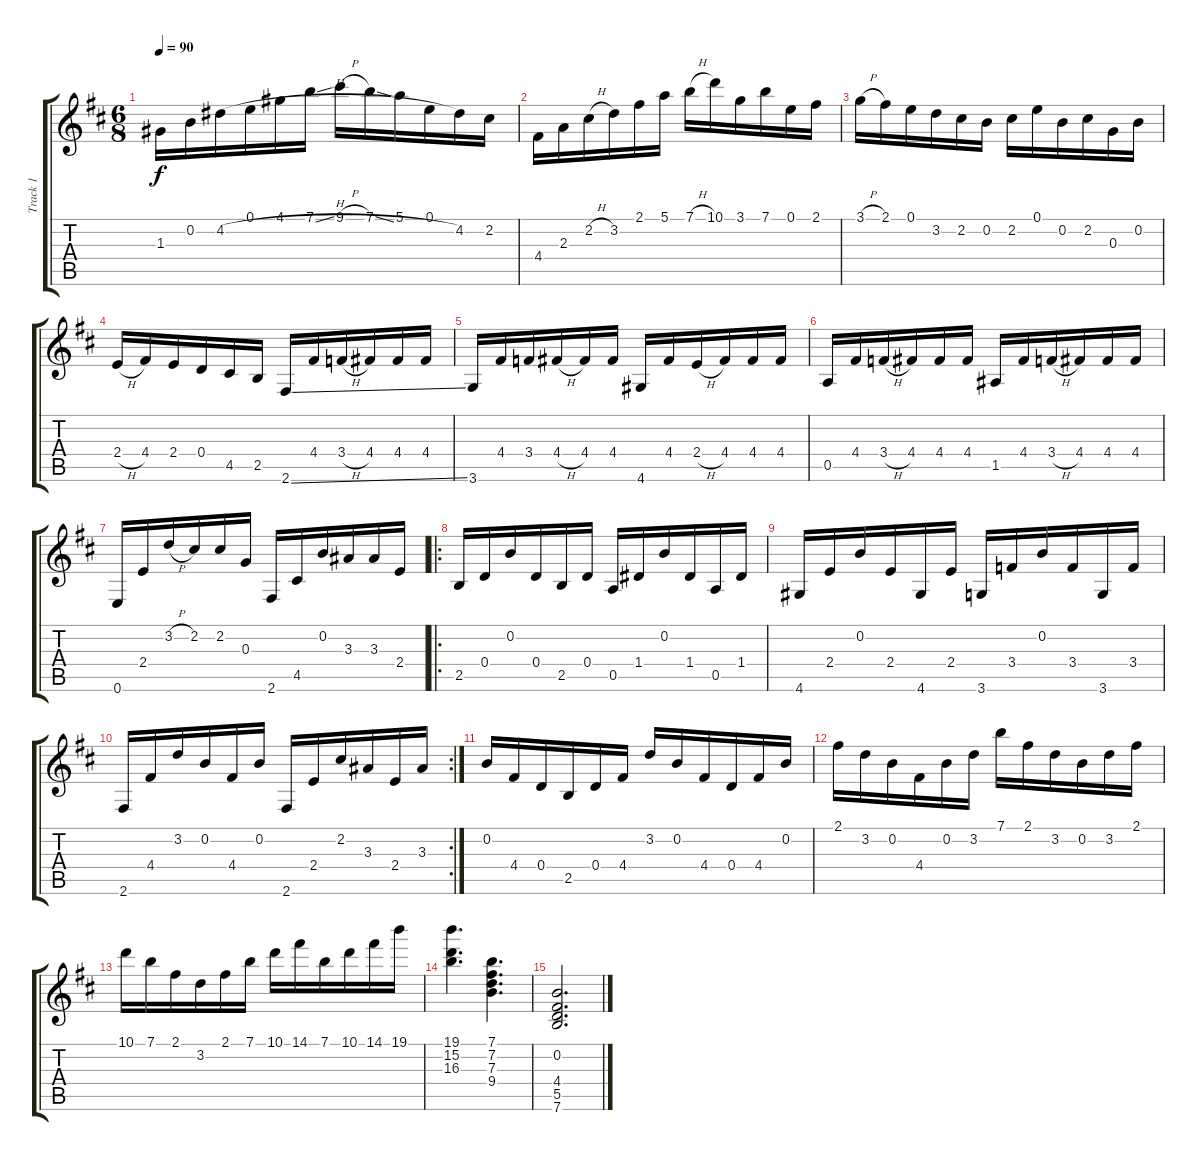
\track ("Track 1" "Track 1") {instrument acousticguitarnylon}
\staff {score tabs}
\tuning (E4 B3 G3 D3 A2 E2) {hide}
\ts (6 8)
\tempo 90
\clef g2
\ks d
1.3.16{dy f} 0.2.16 4.2{h}.16 0.1.16 4.1.16 7.1{ss}.16 9.1{h}.16 7.1{ss}.16 5.1.16 0.1.16 4.2.16 2.2.16 |
4.4.16 2.3.16 2.2{h}.16 3.2.16 2.1.16 5.1.16 7.1{h}.16 10.1.16 3.1.16 7.1.16 0.1.16 2.1.16 |
3.1{h}.16 2.1.16 0.1.16 3.2.16 2.2.16 0.2.16 2.2.16 0.1.16 0.2.16 2.2.16 0.3.16 0.2.16 |
2.4{h}.16 4.4.16 2.4.16 0.4.16 4.5.16 2.5.16 2.6{ss}.16 4.4.16 3.4{h}.16 4.4.16 4.4.16 4.4.16 |
3.6.16 4.4.16 3.4.16 4.4{h}.16 4.4.16 4.4.16 4.6.16 4.4.16 2.4{h}.16 4.4.16 4.4.16 4.4.16 |
0.5.16 4.4.16 3.4{h}.16 4.4.16 4.4.16 4.4.16 1.5.16 4.4.16 3.4{h}.16 4.4.16 4.4.16 4.4.16 |
0.6.16 2.4.16 3.2{h}.16 2.2.16 2.2.16 0.3.16 2.6.16 4.5.16 0.2.16 3.3.16 3.3.16 2.4.16 |
\ro
2.5.16 0.4.16 0.2.16 0.4.16 2.5.16 0.4.16 0.5.16 1.4.16 0.2.16 1.4.16 0.5.16 1.4.16 |
4.6.16 2.4.16 0.2.16 2.4.16 4.6.16 2.4.16 3.6.16 3.4.16 0.2.16 3.4.16 3.6.16 3.4.16 |
\rc 2
2.6.16 4.4.16 3.2.16 0.2.16 4.4.16 0.2.16 2.6.16 2.4.16 2.2.16 3.3.16 2.4.16 3.3.16 |
0.2.16 4.4.16 0.4.16 2.5.16 0.4.16 4.4.16 3.2.16 0.2.16 4.4.16 0.4.16 4.4.16 0.2.16 |
2.1.16 3.2.16 0.2.16 4.4.16 0.2.16 3.2.16 7.1.16 2.1.16 3.2.16 0.2.16 3.2.16 2.1.16 |
10.1.16 7.1.16 2.1.16 3.2.16 2.1.16 7.1.16 10.1.16 14.1.16 7.1.16 10.1.16 14.1.16 19.1.16 |
(19.1 15.2 16.3).4{d} (7.1 7.2 7.3 9.4).4{d} |
(0.2 4.4 5.5 7.6).2{d}
